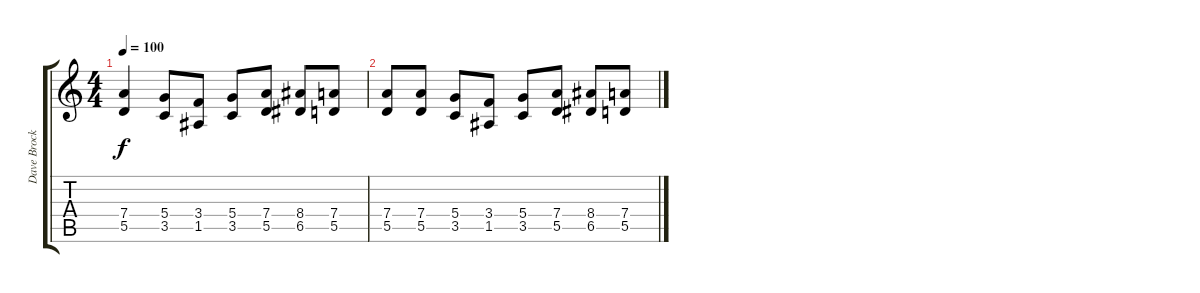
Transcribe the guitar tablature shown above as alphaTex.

\track ("Dave Brock - Guitar" "Dave Brock") {instrument overdrivenguitar}
\staff {score tabs}
\tuning (E4 B3 G3 D3 A2 E2) {hide}
\ts (4 4)
\tempo 100
\clef g2
\ks c
(7.4 5.5).4{dy f} (5.4 3.5).8 (3.4 1.5).8 (5.4 3.5).8 (7.4 5.5).8 (8.4 6.5).8 (7.4 5.5).8 |
(7.4 5.5).8 (7.4 5.5).8 (5.4 3.5).8 (3.4 1.5).8 (5.4 3.5).8 (7.4 5.5).8 (8.4 6.5).8 (7.4 5.5).8
